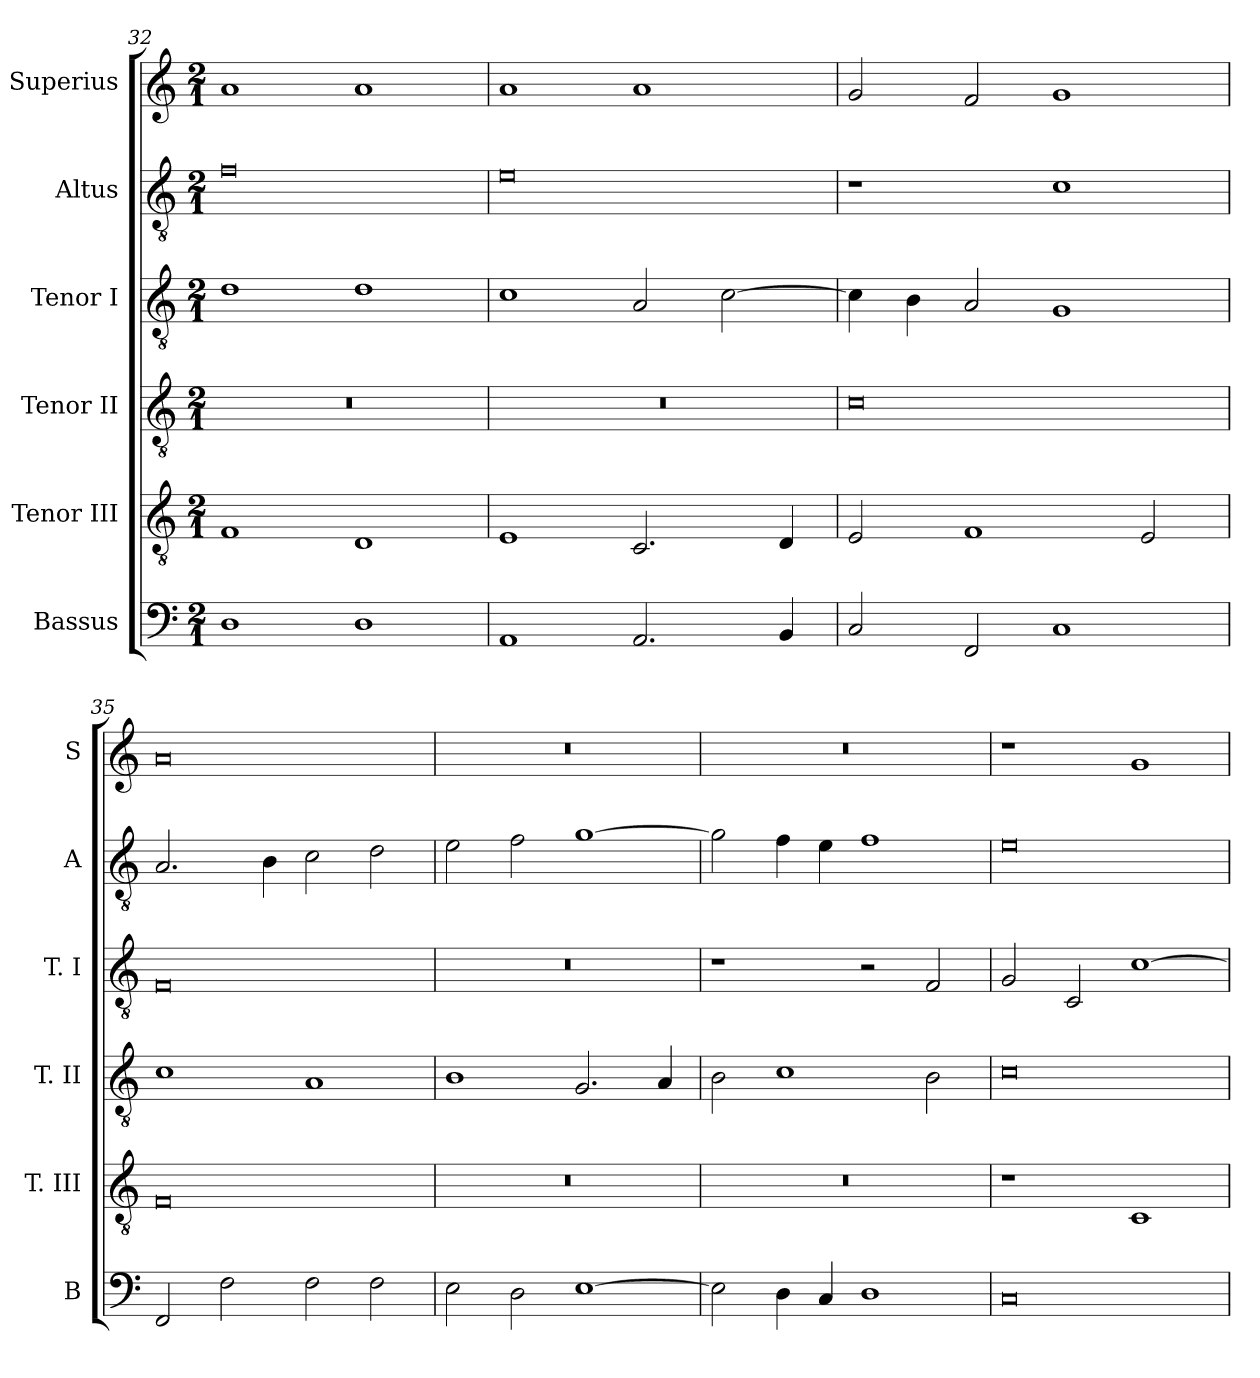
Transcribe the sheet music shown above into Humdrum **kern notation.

**kern	**kern	**kern	**kern	**kern	**kern
*part6	*part5	*part4	*part3	*part2	*part1
*staff6	*staff5	*staff4	*staff3	*staff2	*staff1
*I"Bassus	*I"Tenor III	*I"Tenor II	*I"Tenor I	*I"Altus	*I"Superius
*I'B	*I'T. III	*I'T. II	*I'T. I	*I'A	*I'S
*clefF4	*clefGv2	*clefGv2	*clefGv2	*clefGv2	*clefG2
*k[]	*k[]	*k[]	*k[]	*k[]	*k[]
*C:	*C:	*C:	*C:	*C:	*C:
*M2/1	*M2/1	*M2/1	*M2/1	*M2/1	*M2/1
=32	=32	=32	=32	=32	=32
1D	1F	0r	1d	0f	1a
1D	1D	.	1d	.	1a
=33	=33	=33	=33	=33	=33
1AA	1E	0r	1c	0e	1a
2.AA	2.C	.	2A	.	1a
.	.	.	[2c	.	.
4BB	4D	.	.	.	.
=34	=34	=34	=34	=34	=34
2C	2E	0c	4c]	1r	2g
.	.	.	4B	.	.
2FF	1F	.	2A	.	2f
1C	.	.	1G	1c	1g
.	2E	.	.	.	.
=35	=35	=35	=35	=35	=35
2FF	0F	1c	0F	2.A	0a
2F	.	.	.	.	.
.	.	.	.	4B	.
2F	.	1A	.	2c	.
2F	.	.	.	2d	.
=36	=36	=36	=36	=36	=36
2E	0r	1B	0r	2e	0r
2D	.	.	.	2f	.
[1E	.	2.G	.	[1g	.
.	.	4A	.	.	.
=37	=37	=37	=37	=37	=37
2E]	0r	2B	1r	2g]	0r
4D	.	1c	.	4f	.
4C	.	.	.	4e	.
1D	.	.	2r	1f	.
.	.	2B	2F	.	.
=38	=38	=38	=38	=38	=38
0C	1r	0c	2G	0e	1r
.	.	.	2C	.	.
.	1C	.	[1c	.	1g
=	=	=	=	=	=
*-	*-	*-	*-	*-	*-
